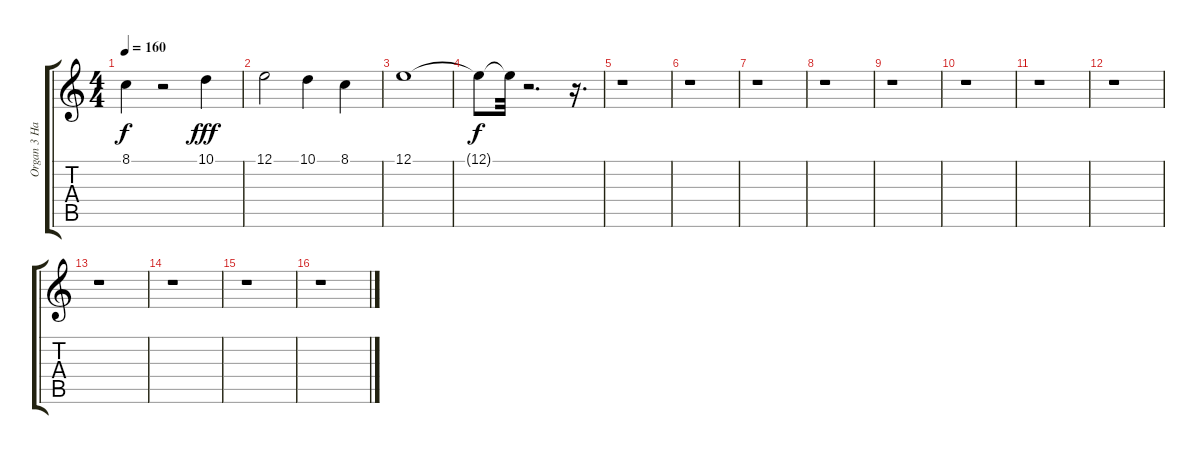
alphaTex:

\track ("Organ 3 Harmony" "Organ 3 Ha") {instrument rockorgan}
\staff {score tabs}
\tuning (E4 B3 G3 D3 A2 E2) {hide}
\ts (4 4)
\tempo 160
\clef g2
\ks c
8.1{t}.4{dy f} r.2 10.1.4{dy fff} |
12.1.2 10.1.4 8.1.4 |
12.1.1 |
12.1{t}.8{dy f} 12.1{t}.32 r.2{d} r.16{d} |
r.1 |
r.1 |
r.1 |
r.1 |
r.1 |
r.1 |
r.1 |
r.1 |
r.1 |
r.1 |
r.1 |
r.1
